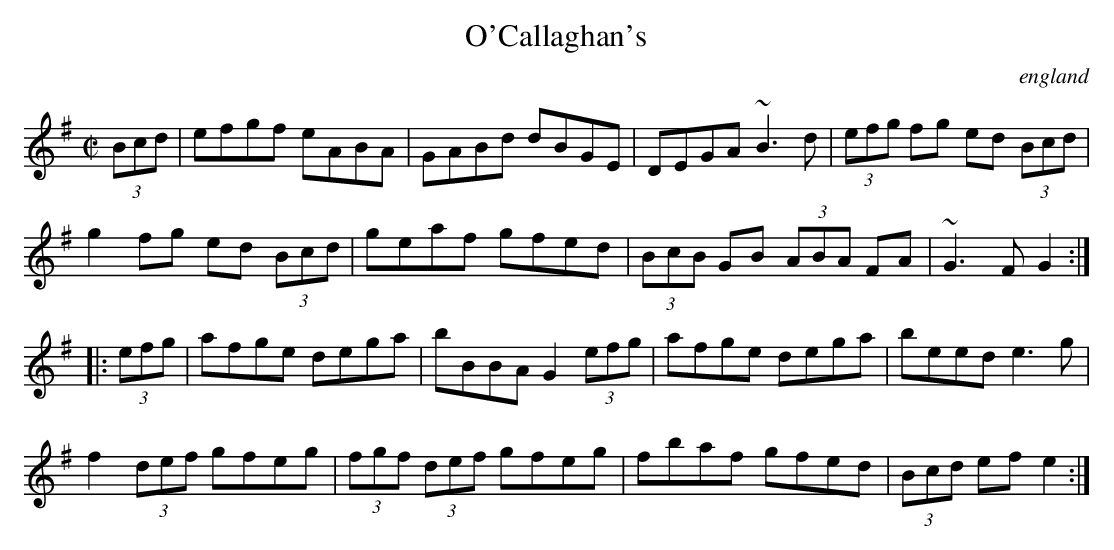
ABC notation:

X:1
T:O'Callaghan's
O:england
M:C|
K:G
(3Bcd|efgf eABA|GABd dBGE|DEGA ~B3d|(3efg fg ed (3Bcd|
g2fg ed (3Bcd|geaf gfed|(3BcB GB (3ABA FA|~G3F G2:|
|:(3efg|afge dega|bBBA G2 (3efg|afge dega|beed e3g|
f2 (3def gfeg|(3fgf (3def gfeg|fbaf gfed|(3Bcd ef e2:|
